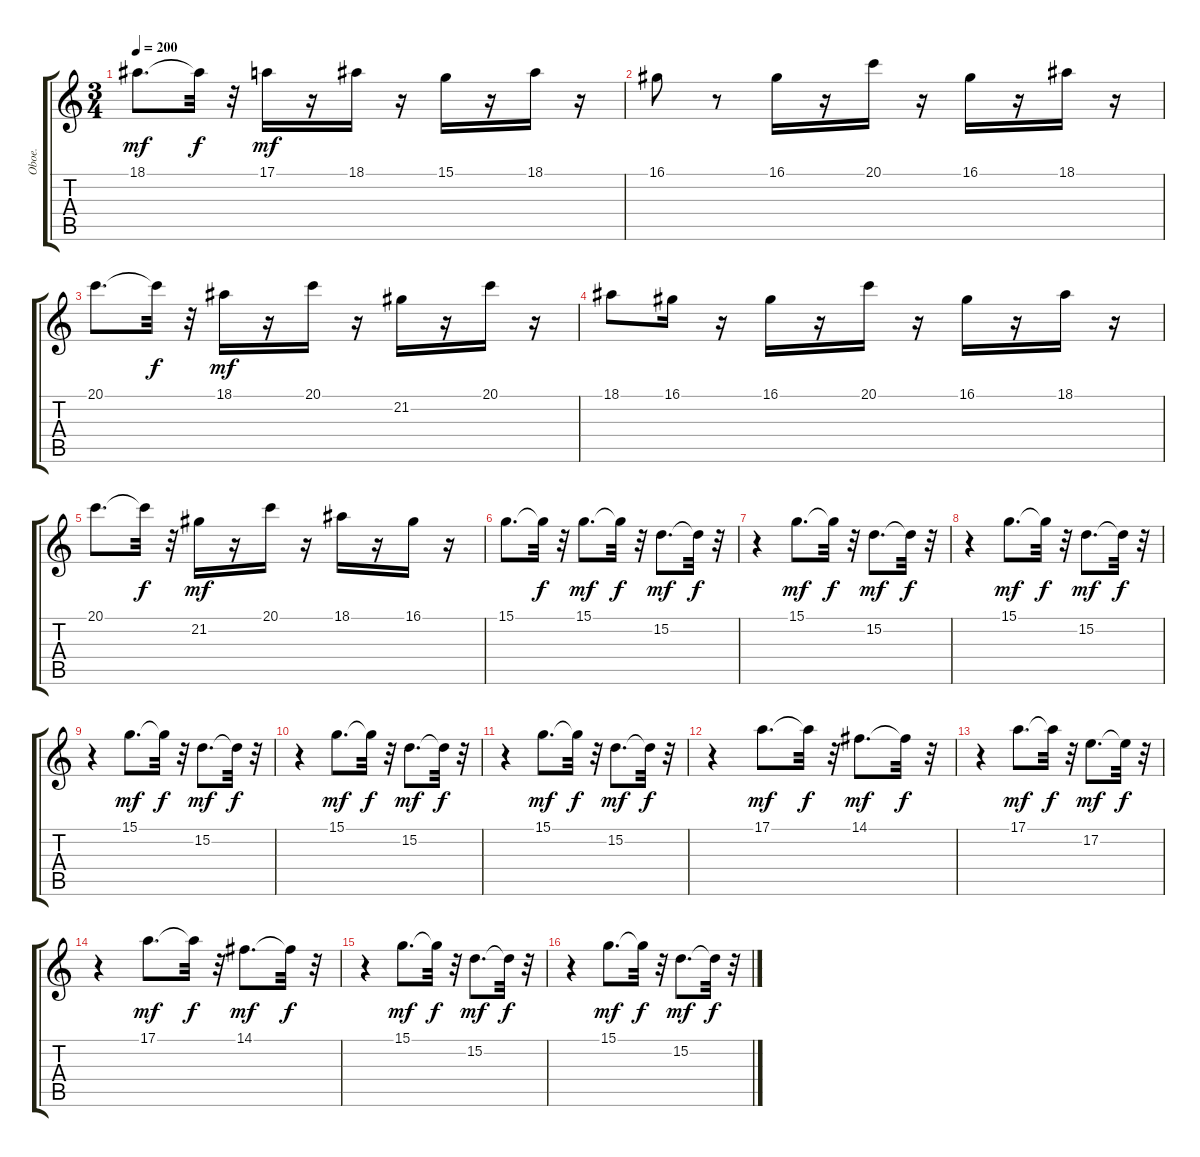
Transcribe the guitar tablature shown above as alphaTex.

\track ("Oboe." "Oboe.") {instrument oboe}
\staff {score tabs}
\tuning (E4 B3 G3 D3 A2 E2) {hide}
\ts (3 4)
\tempo 200
\clef g2
\ks c
18.1.8{d dy mf} 18.1{t}.32{dy f} r.32 17.1.16{dy mf} r.16 18.1.16 r.16 15.1.16 r.16 18.1.16 r.16 |
16.1.8 r.8 16.1.16 r.16 20.1.16 r.16 16.1.16 r.16 18.1.16 r.16 |
20.1.8{d} 20.1{t}.32{dy f} r.32 18.1.16{dy mf} r.16 20.1.16 r.16 21.2.16 r.16 20.1.16 r.16 |
18.1.8 16.1.16 r.16 16.1.16 r.16 20.1.16 r.16 16.1.16 r.16 18.1.16 r.16 |
20.1.8{d} 20.1{t}.32{dy f} r.32 21.2.16{dy mf} r.16 20.1.16 r.16 18.1.16 r.16 16.1.16 r.16 |
15.1.8{d} 15.1{t}.32{dy f} r.32 15.1.8{d dy mf} 15.1{t}.32{dy f} r.32 15.2.8{d dy mf} 15.2{t}.32{dy f} r.32 |
r.4 15.1.8{d dy mf} 15.1{t}.32{dy f} r.32 15.2.8{d dy mf} 15.2{t}.32{dy f} r.32 |
r.4 15.1.8{d dy mf} 15.1{t}.32{dy f} r.32 15.2.8{d dy mf} 15.2{t}.32{dy f} r.32 |
r.4 15.1.8{d dy mf} 15.1{t}.32{dy f} r.32 15.2.8{d dy mf} 15.2{t}.32{dy f} r.32 |
r.4 15.1.8{d dy mf} 15.1{t}.32{dy f} r.32 15.2.8{d dy mf} 15.2{t}.32{dy f} r.32 |
r.4 15.1.8{d dy mf} 15.1{t}.32{dy f} r.32 15.2.8{d dy mf} 15.2{t}.32{dy f} r.32 |
r.4 17.1.8{d dy mf} 17.1{t}.32{dy f} r.32 14.1.8{d dy mf} 14.1{t}.32{dy f} r.32 |
r.4 17.1.8{d dy mf} 17.1{t}.32{dy f} r.32 17.2.8{d dy mf} 17.2{t}.32{dy f} r.32 |
r.4 17.1.8{d dy mf} 17.1{t}.32{dy f} r.32 14.1.8{d dy mf} 14.1{t}.32{dy f} r.32 |
r.4 15.1.8{d dy mf} 15.1{t}.32{dy f} r.32 15.2.8{d dy mf} 15.2{t}.32{dy f} r.32 |
r.4 15.1.8{d dy mf} 15.1{t}.32{dy f} r.32 15.2.8{d dy mf} 15.2{t}.32{dy f} r.32
